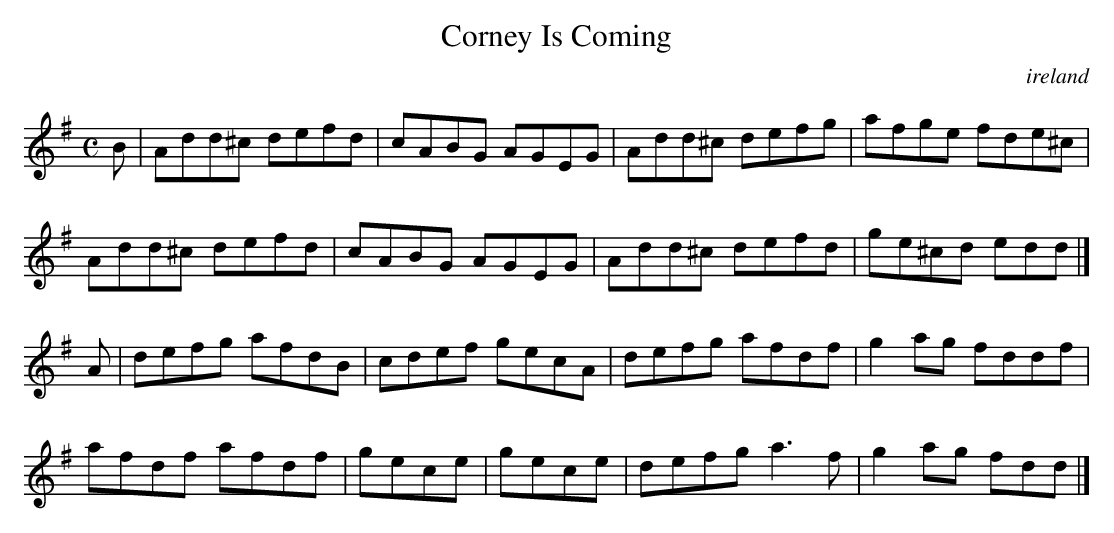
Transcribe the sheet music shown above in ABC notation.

X:1
T:Corney Is Coming
O:ireland
M:C
L:1/8
K:D Mixolydian
B|Add^c defd|cABG AGEG|Add^c defg|afge fde^c|!
Add^c defd|cABG AGEG|Add^c defd|ge^cd edd|]!
A|defg afdB|cdef gecA|defg afdf|g2ag fddf|!
afdf afdf|gece|gece|defg a3f|g2ag fdd|]!
